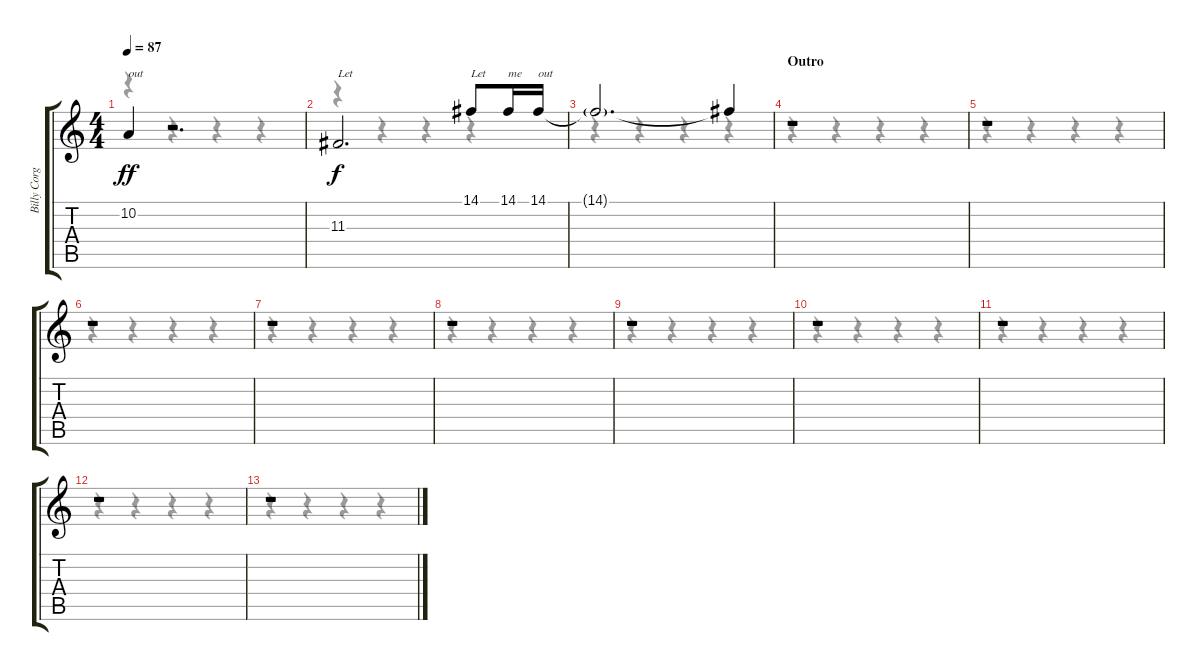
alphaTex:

\track ("Billy Corgan - Vocals" "Billy Corg") {instrument steeldrums}
\staff {score tabs}
\tuning (E4 B3 G3 D3 A2 E2) {hide}
\voice
\ts (4 4)
\tempo 87
\clef g2
\ks c
10.2.4{txt "out" dy ff} r.2{d} |
11.3.2{d txt "Let" dy f} 14.1.8{txt "Let"} 14.1.16{txt "me"} 14.1.16{txt "out"} |
14.1{g t}.2{d} 14.1{t}.4 |
\section ("" "Outro")
r.1 |
r.1 |
r.1 |
r.1 |
r.1 |
r.1 |
r.1 |
r.1 |
r.1 |
r.1
\voice
\clef g2
\ottava regular
\simile none
\ks c
r.4{dy f} r.4 r.4 r.4 |
r.4 r.4 r.4 r.4 |
r.4 r.4 r.4 r.4 |
r.4 r.4 r.4 r.4 |
r.4 r.4 r.4 r.4 |
r.4 r.4 r.4 r.4 |
r.4 r.4 r.4 r.4 |
r.4 r.4 r.4 r.4 |
r.4 r.4 r.4 r.4 |
r.4 r.4 r.4 r.4 |
r.4 r.4 r.4 r.4 |
r.4 r.4 r.4 r.4 |
r.4 r.4 r.4 r.4
